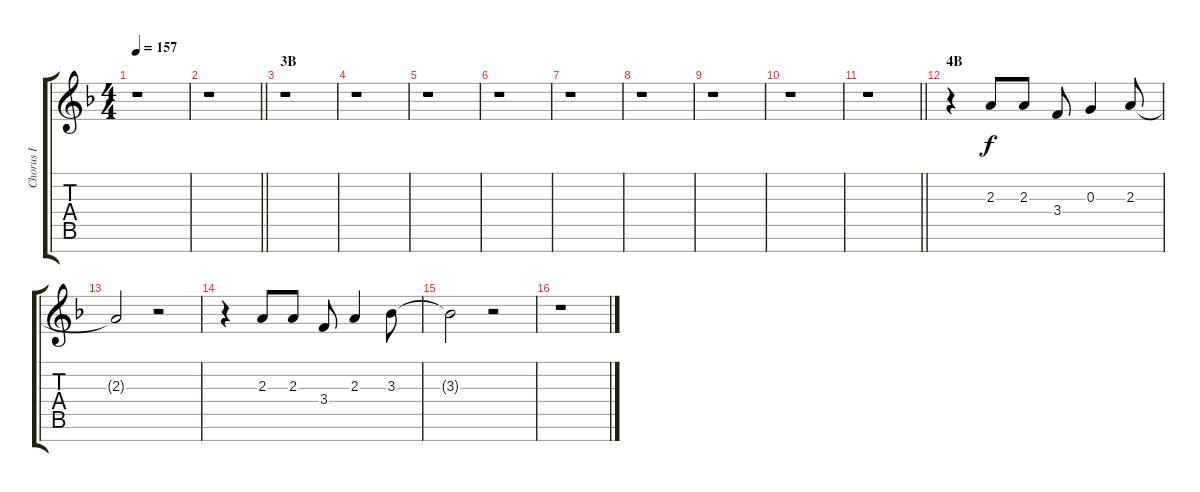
\track ("Chorus I" "Chorus I") {instrument voiceoohs}
\staff {score tabs}
\tuning (E5 B4 G4 D4 A3 E3 B2) {hide}
\ts (4 4)
\tempo 157
\clef g2
\ks f
r.1{dy f} |
\barLineRight lightlight
r.1 |
\section ("" "3B")
r.1 |
r.1 |
r.1 |
r.1 |
r.1 |
r.1 |
r.1 |
r.1 |
\barLineRight lightlight
r.1 |
\section ("" "4B")
r.4 2.3.8 2.3.8 3.4.8 0.3.4 2.3.8 |
2.3{t}.2 r.2 |
r.4 2.3.8 2.3.8 3.4.8 2.3.4 3.3.8 |
3.3{t}.2 r.2 |
r.1
